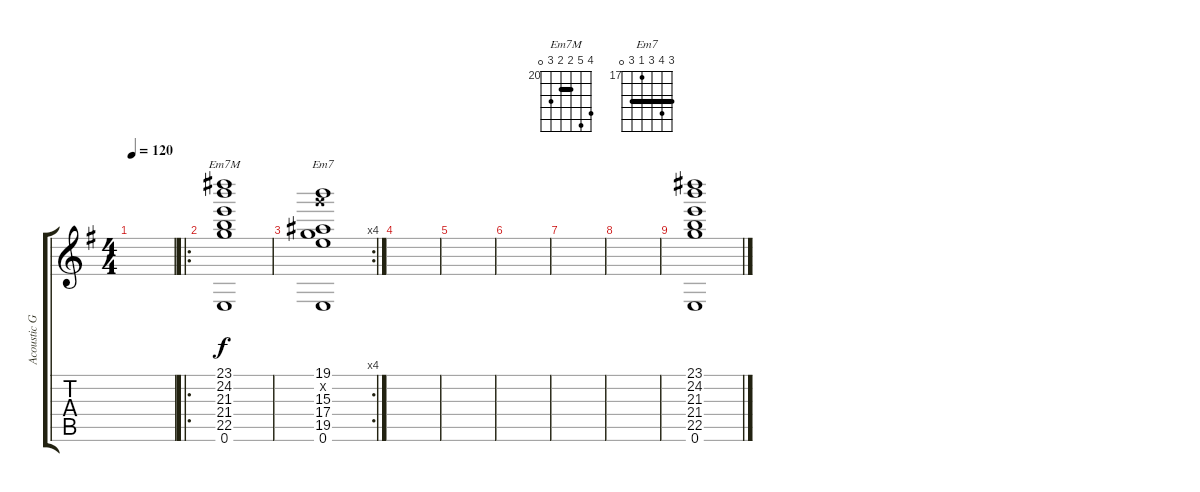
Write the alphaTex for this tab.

\track ("Acoustic Guitar" "Acoustic G") {instrument acousticguitarnylon}
\staff {score tabs}
\tuning (E4 B3 G3 D3 A2 E2) {hide}
\chord ("Em7M" 23 24 21 21 22 0) {firstfret 20 barre 21}
\chord ("Em7" 19 20 19 17 19 0) {firstfret 17 barre 19}
\ts (4 4)
\tempo 120
\clef g2
\ks eminor
|
\ro
(23.1 24.2 21.3 21.4 22.5 0.6).1{ch "Em7M"} |
\rc 4
(19.1 20.2{x} 15.3 17.4 19.5 0.6).1{ch "Em7"} |
|
|
|
|
|
(23.1 24.2 21.3 21.4 22.5 0.6).1
